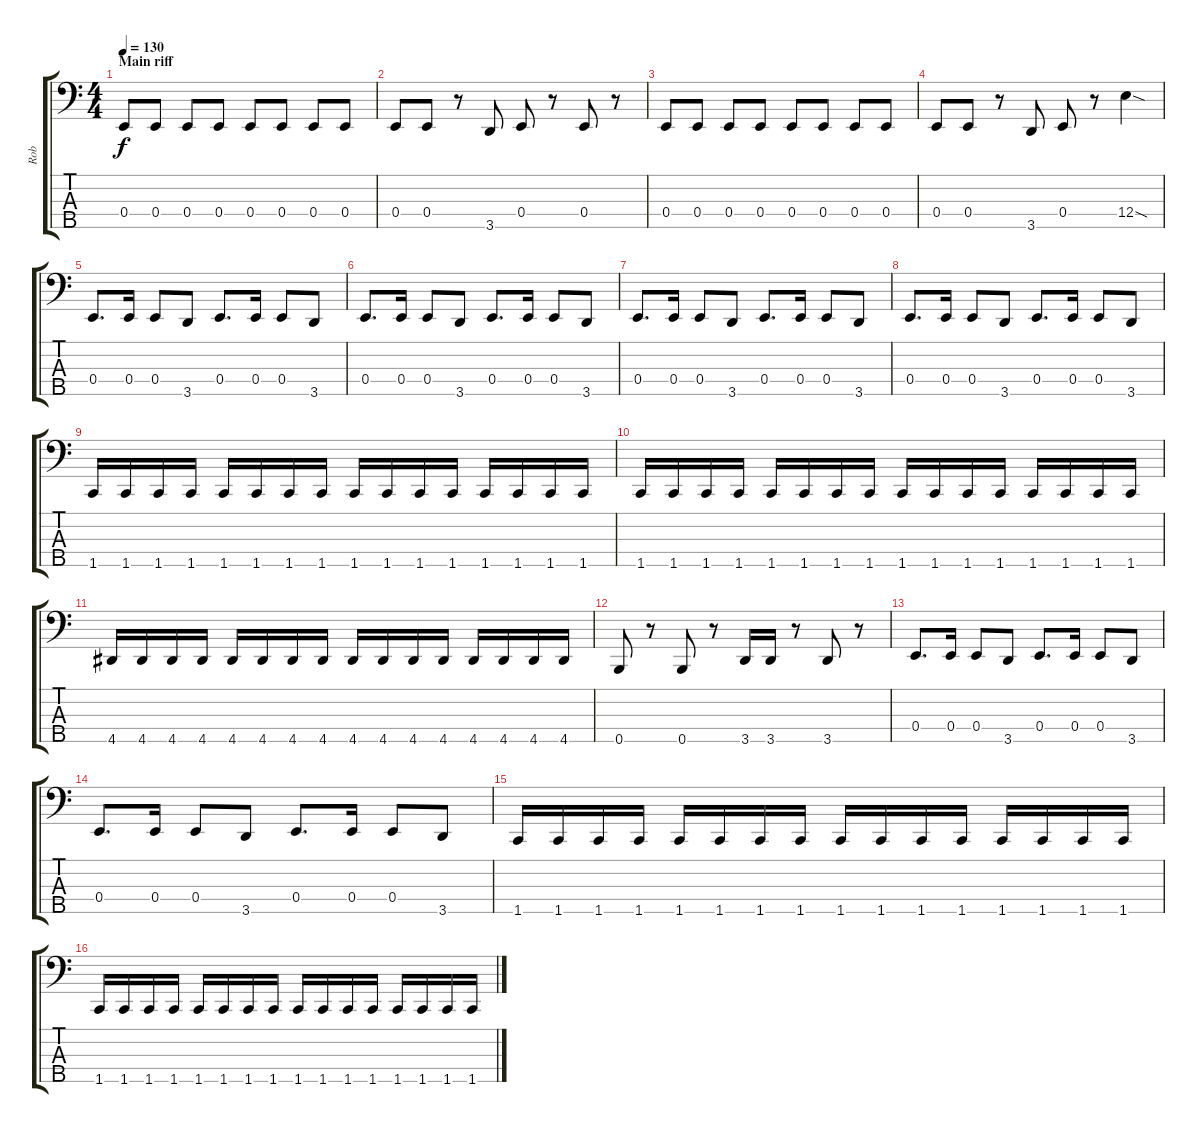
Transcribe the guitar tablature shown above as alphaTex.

\track ("Rob" "Rob") {instrument electricbassfinger}
\staff {score tabs}
\tuning (G2 D2 A1 E1 B0) {hide}
\ts (4 4)
\section ("" "Main riff")
\tempo 130
\clef f4
\ks c
0.4.8{dy f} 0.4.8 0.4.8 0.4.8 0.4.8 0.4.8 0.4.8 0.4.8 |
0.4.8 0.4.8 r.8 3.5.8 0.4.8 r.8 0.4.8 r.8 |
0.4.8 0.4.8 0.4.8 0.4.8 0.4.8 0.4.8 0.4.8 0.4.8 |
0.4.8 0.4.8 r.8 3.5.8 0.4.8 r.8 12.4{sod}.4 |
\section ("" "")
0.4.8{d} 0.4.16 0.4.8 3.5.8 0.4.8{d} 0.4.16 0.4.8 3.5.8 |
0.4.8{d} 0.4.16 0.4.8 3.5.8 0.4.8{d} 0.4.16 0.4.8 3.5.8 |
0.4.8{d} 0.4.16 0.4.8 3.5.8 0.4.8{d} 0.4.16 0.4.8 3.5.8 |
0.4.8{d} 0.4.16 0.4.8 3.5.8 0.4.8{d} 0.4.16 0.4.8 3.5.8 |
\section ("" "")
1.5.16 1.5.16 1.5.16 1.5.16 1.5.16 1.5.16 1.5.16 1.5.16 1.5.16 1.5.16 1.5.16 1.5.16 1.5.16 1.5.16 1.5.16 1.5.16 |
1.5.16 1.5.16 1.5.16 1.5.16 1.5.16 1.5.16 1.5.16 1.5.16 1.5.16 1.5.16 1.5.16 1.5.16 1.5.16 1.5.16 1.5.16 1.5.16 |
4.5.16 4.5.16 4.5.16 4.5.16 4.5.16 4.5.16 4.5.16 4.5.16 4.5.16 4.5.16 4.5.16 4.5.16 4.5.16 4.5.16 4.5.16 4.5.16 |
0.5.8 r.8 0.5.8 r.8 3.5.16 3.5.16 r.8 3.5.8 r.8 |
\section ("" "")
0.4.8{d} 0.4.16 0.4.8 3.5.8 0.4.8{d} 0.4.16 0.4.8 3.5.8 |
0.4.8{d} 0.4.16 0.4.8 3.5.8 0.4.8{d} 0.4.16 0.4.8 3.5.8 |
\section ("" "")
1.5.16 1.5.16 1.5.16 1.5.16 1.5.16 1.5.16 1.5.16 1.5.16 1.5.16 1.5.16 1.5.16 1.5.16 1.5.16 1.5.16 1.5.16 1.5.16 |
1.5.16 1.5.16 1.5.16 1.5.16 1.5.16 1.5.16 1.5.16 1.5.16 1.5.16 1.5.16 1.5.16 1.5.16 1.5.16 1.5.16 1.5.16 1.5.16
